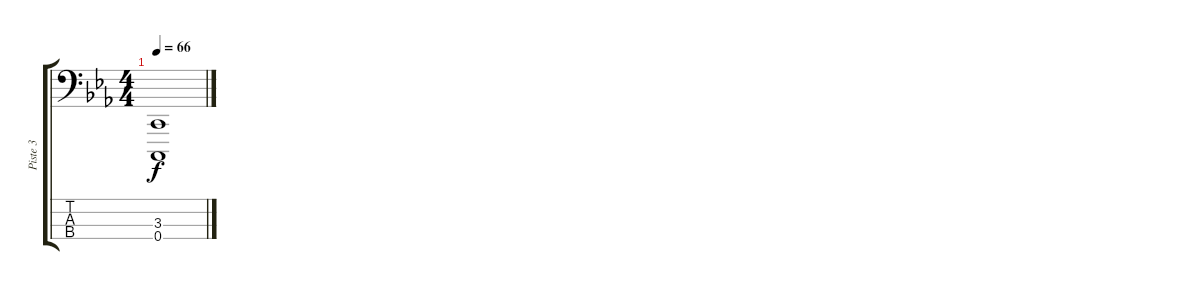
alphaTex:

\track ("Piste 3" "Piste 3") {instrument stringensemble1}
\staff {score tabs}
\tuning (G2 D2 A1 C1) {hide}
\ts (4 4)
\tempo 66
\clef f4
\ks eb
(3.3{t} 0.4{t}).1{dy f}
